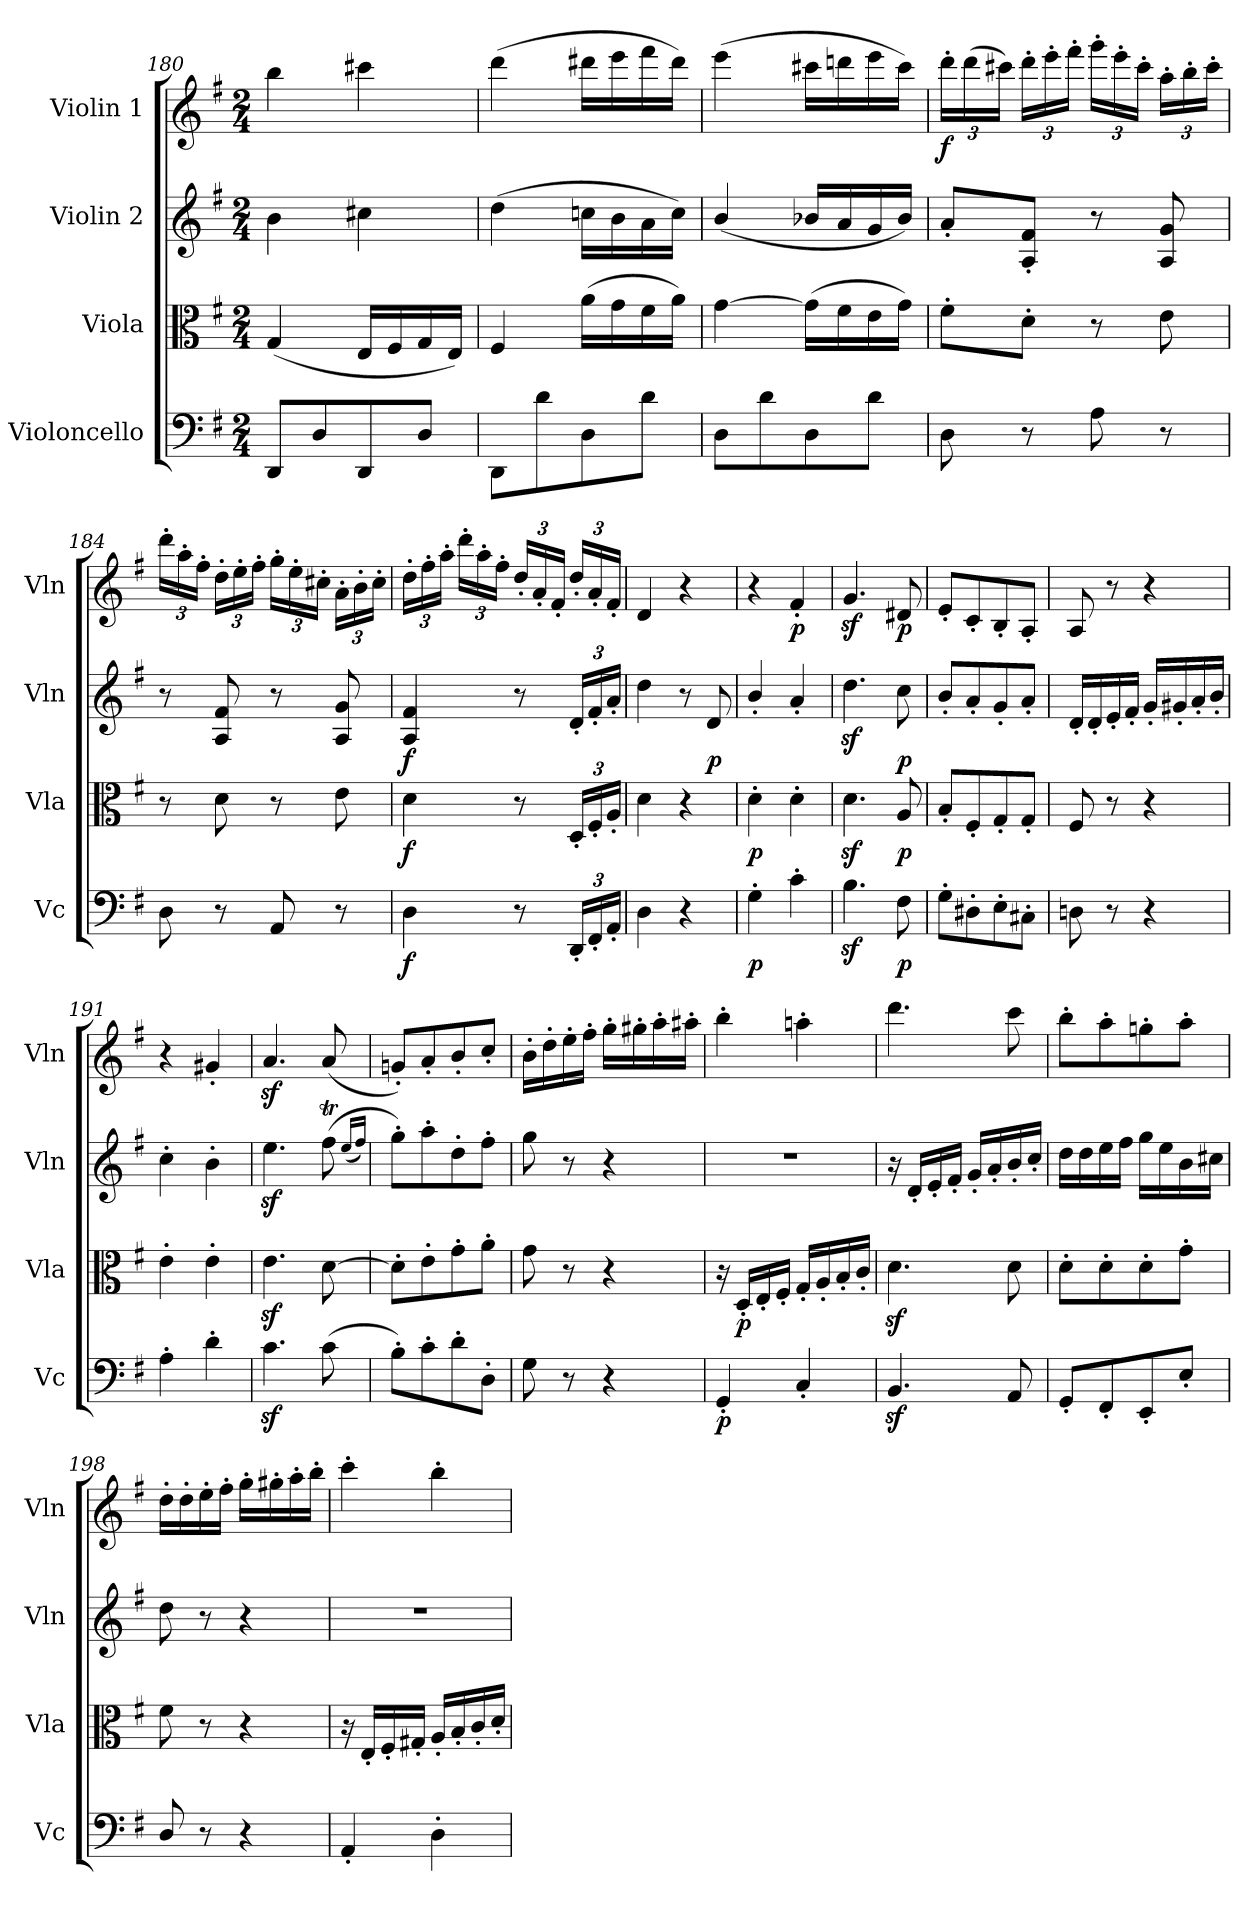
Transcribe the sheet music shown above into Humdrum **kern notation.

**kern	**dynam	**kern	**dynam	**kern	**dynam	**kern	**dynam
*part4	*part4	*part3	*part3	*part2	*part2	*part1	*part1
*staff4	*staff4	*staff3	*staff3	*staff2	*staff2	*staff1	*staff1
*I"Violoncello	*	*I"Viola	*	*I"Violin 2	*	*I"Violin 1	*
*I'Vc	*	*I'Vla	*	*I'Vln	*	*I'Vln	*
*clefF4	*	*clefC3	*	*clefG2	*	*clefG2	*
*k[f#]	*	*k[f#]	*	*k[f#]	*	*k[f#]	*
*M2/4	*	*M2/4	*	*M2/4	*	*M2/4	*
=180	=180	=180	=180	=180	=180	=180	=180
8DD/L	.	(4G/	.	4b\	.	4bb\	.
8D/	.	.	.	.	.	.	.
8DD/	.	16E/LL	.	4cc#X\	.	4ccc#X\	.
.	.	16F#/	.	.	.	.	.
8D/J	.	16G/	.	.	.	.	.
.	.	16E/JJ)	.	.	.	.	.
=181	=181	=181	=181	=181	=181	=181	=181
8DD\L	.	4F#/	.	(4dd\	.	(4ddd\	.
8d\	.	.	.	.	.	.	.
8D\	.	(16a\LL	.	16ccn\LL	.	16ddd#X\LL	.
.	.	16g\	.	16b\	.	16eee\	.
8d\J	.	16f#\	.	16a\	.	16fff#\	.
.	.	16a\JJ)	.	16cc\JJ)	.	16ddd#\JJ)	.
=182	=182	=182	=182	=182	=182	=182	=182
8D\L	.	[4g\	.	(4b/	.	(4eee\	.
8d\	.	.	.	.	.	.	.
8D\	.	(16g\LL]	.	16b-X/LL	.	16ccc#X\LL	.
.	.	16f#\	.	16a/	.	16dddn\	.
8d\J	.	16e\	.	16g/	.	16eee\	.
.	.	16g\JJ)	.	16b-/JJ)	.	16ccc#\JJ)	.
!!LO:LB:g=z
=183	=183	=183	=183	=183	=183	=183	=183
*	*	*	*	*	*	*Xbrackettup	*
!	!	!	!	!	!	!	!LO:DY:b
8D\	.	8f#'\L	.	8a'/L	.	24ddd'\LL	f
.	.	.	.	.	.	(24ddd\	.
.	.	.	.	.	.	24ccc#X\JJ)	.
8r	.	8d'\J	.	8A/' 8f#/'J	.	24ddd'\LL	.
.	.	.	.	.	.	24eee'\	.
.	.	.	.	.	.	24fff#'\JJ	.
8A\	.	8r	.	8r	.	24ggg'\LL	.
.	.	.	.	.	.	24eee'\	.
.	.	.	.	.	.	24ccc#'\JJ	.
8r	.	8e\	.	8A/ 8g/	.	24aa'\LL	.
.	.	.	.	.	.	24bb'\	.
.	.	.	.	.	.	24ccc#'\JJ	.
=184	=184	=184	=184	=184	=184	=184	=184
8D\	.	8r	.	8r	.	24ddd'\LL	.
.	.	.	.	.	.	24aa'\	.
.	.	.	.	.	.	24ff#'\JJ	.
8r	.	8d\	.	8A/ 8f#/	.	24dd'\LL	.
.	.	.	.	.	.	24ee'\	.
.	.	.	.	.	.	24ff#'\JJ	.
8AA/	.	8r	.	8r	.	24gg'\LL	.
.	.	.	.	.	.	24ee'\	.
.	.	.	.	.	.	24cc#X'\JJ	.
8r	.	8e\	.	8A/ 8g/	.	24a'\LL	.
.	.	.	.	.	.	24b'\	.
.	.	.	.	.	.	24cc#'\JJ	.
!!LO:PB:g=z
=185	=185	=185	=185	=185	=185	=185	=185
!	!LO:DY:b	!	!LO:DY:b	!	!LO:DY:b	!	!
4D\	f	4d\	f	4A/ 4f#/	f	24dd'\LL	.
.	.	.	.	.	.	24ff#'\	.
.	.	.	.	.	.	24aa'\JJ	.
.	.	.	.	.	.	24ddd'\LL	.
.	.	.	.	.	.	24aa'\	.
.	.	.	.	.	.	24ff#'\JJ	.
8r	.	8r	.	8r	.	24dd'/LL	.
.	.	.	.	.	.	24a'/	.
.	.	.	.	.	.	24f#'/JJ	.
*Xbrackettup	*	*Xbrackettup	*	*Xbrackettup	*	*	*
24DD'/LL	.	24D'/LL	.	24d'/LL	.	24dd'/LL	.
24FF#'/	.	24F#'/	.	24f#'/	.	24a'/	.
24AA'/JJ	.	24A'/JJ	.	24a'/JJ	.	24f#'/JJ	.
=186	=186	=186	=186	=186	=186	=186	=186
4D\	.	4d\	.	4dd\	.	4d/	.
4r	.	4r	.	8r	.	4r	.
!	!	!	!	!	!LO:DY:b	!	!
.	.	.	.	8d/	p	.	.
=187	=187	=187	=187	=187	=187	=187	=187
!	!LO:DY:b	!	!LO:DY:b	!	!	!	!
4G'\	p	4d'\	p	4b'/	.	4r	.
!	!	!	!	!	!	!	!LO:DY:b
4c'\	.	4d'\	.	4a'/	.	4f#'/	p
=188	=188	=188	=188	=188	=188	=188	=188
4.Bz<\	.	4.dz<\	.	4.ddz<\	.	4.gz</	.
!	!LO:DY:b	!	!LO:DY:b	!	!LO:DY:b	!	!LO:DY:b
8F#\	p	8A/	p	8cc\	p	8d#X/	p
=189	=189	=189	=189	=189	=189	=189	=189
8G'\L	.	8B'/L	.	8b'/L	.	8e'/L	.
8D#X'\	.	8F#'/	.	8a'/	.	8c'/	.
8E'\	.	8G'/	.	8g'/	.	8B'/	.
8C#X'\J	.	8G'/J	.	8a'/J	.	8A'/J	.
=190	=190	=190	=190	=190	=190	=190	=190
8Dn\	.	8F#/	.	16d'/LL	.	8A/	.
.	.	.	.	16d'/	.	.	.
8r	.	8r	.	16e'/	.	8r	.
.	.	.	.	16f#'/JJ	.	.	.
4r	.	4r	.	16g'/LL	.	4r	.
.	.	.	.	16g#X'/	.	.	.
.	.	.	.	16a'/	.	.	.
.	.	.	.	16b'/JJ	.	.	.
=191	=191	=191	=191	=191	=191	=191	=191
4A'\	.	4e'\	.	4cc'\	.	4r	.
4d'\	.	4e'\	.	4b'\	.	4g#X'/	.
=192	=192	=192	=192	=192	=192	=192	=192
4.cz<\	.	4.ez<\	.	4.eez<\	.	4.az</	.
(8c\	.	[8d\	.	(8ff#t\	.	(8a/	.
.	.	.	.	(16qee/LL	.	.	.
.	.	.	.	16qff#/JJ)	.	.	.
=193	=193	=193	=193	=193	=193	=193	=193
8B'\L)	.	8d'\L]	.	8gg'\L)	.	8gn'/L)	.
8c'\	.	8e'\	.	8aa'\	.	8a'/	.
8d'\	.	8g'\	.	8dd'\	.	8b'/	.
8D'\J	.	8a'\J	.	8ff#'\J	.	8cc'/J	.
!!LO:LB:g=z
=194	=194	=194	=194	=194	=194	=194	=194
8G\	.	8g\	.	8gg\	.	16b'\LL	.
.	.	.	.	.	.	16dd'\	.
8r	.	8r	.	8r	.	16ee'\	.
.	.	.	.	.	.	16ff#'\JJ	.
4r	.	4r	.	4r	.	16gg'\LL	.
.	.	.	.	.	.	16gg#X'\	.
.	.	.	.	.	.	16aa'\	.
.	.	.	.	.	.	16aa#X'\JJ	.
=195	=195	=195	=195	=195	=195	=195	=195
!	!LO:DY:b	!	!	!	!	!	!
4GG'/	p	16r	.	2r	.	4bb'\	.
!	!	!	!LO:DY:b	!	!	!	!
.	.	16D'/LL	p	.	.	.	.
.	.	16E'/	.	.	.	.	.
.	.	16F#'/JJ	.	.	.	.	.
4C'/	.	16G'/LL	.	.	.	4aan'\	.
.	.	16A'/	.	.	.	.	.
.	.	16B'/	.	.	.	.	.
.	.	16c'/JJ	.	.	.	.	.
!!LO:LB:g=z
=196	=196	=196	=196	=196	=196	=196	=196
4.BBz</	.	4.dz<\	.	16r	.	4.ddd\	.
.	.	.	.	16d'/LL	.	.	.
.	.	.	.	16e'/	.	.	.
.	.	.	.	16f#'/JJ	.	.	.
.	.	.	.	16g'/LL	.	.	.
.	.	.	.	16a'/	.	.	.
8AA/	.	8d\	.	16b'/	.	8ccc\	.
.	.	.	.	16cc'/JJ	.	.	.
=197	=197	=197	=197	=197	=197	=197	=197
8GG'/L	.	8d'\L	.	16dd\LL	.	8bb'\L	.
.	.	.	.	16dd\	.	.	.
8FF#'/	.	8d'\	.	16ee\	.	8aa'\	.
.	.	.	.	16ff#\JJ	.	.	.
8EE'/	.	8d'\	.	16gg\LL	.	8ggn'\	.
.	.	.	.	16ee\	.	.	.
8E'/J	.	8g'\J	.	16b\	.	8aa'\J	.
.	.	.	.	16cc#X\JJ	.	.	.
=198	=198	=198	=198	=198	=198	=198	=198
8D/	.	8f#\	.	8dd\	.	16dd'\LL	.
.	.	.	.	.	.	16dd'\	.
8r	.	8r	.	8r	.	16ee'\	.
.	.	.	.	.	.	16ff#'\JJ	.
4r	.	4r	.	4r	.	16gg'\LL	.
.	.	.	.	.	.	16gg#X'\	.
.	.	.	.	.	.	16aa'\	.
.	.	.	.	.	.	16bb'\JJ	.
=199	=199	=199	=199	=199	=199	=199	=199
4AA'/	.	16r	.	2r	.	4ccc'\	.
.	.	16E'/LL	.	.	.	.	.
.	.	16F#'/	.	.	.	.	.
.	.	16G#X'/JJ	.	.	.	.	.
4D'\	.	16A'/LL	.	.	.	4bb'\	.
.	.	16B'/	.	.	.	.	.
.	.	16c'/	.	.	.	.	.
.	.	16d'/JJ	.	.	.	.	.
=	=	=	=	=	=	=	=
*-	*-	*-	*-	*-	*-	*-	*-
